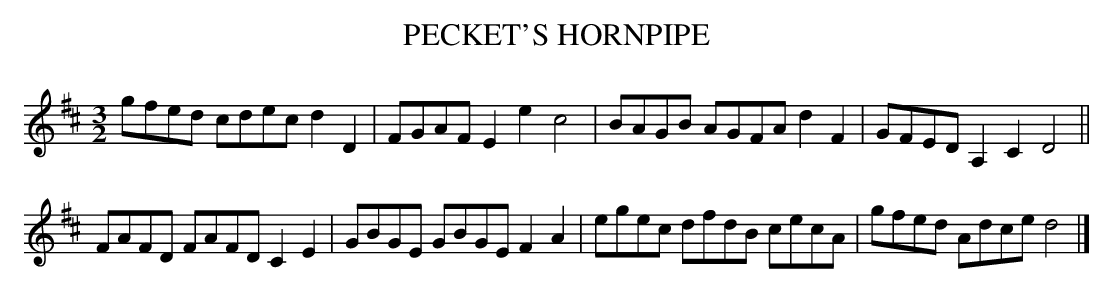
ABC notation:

X:1
T:PECKET'S HORNPIPE
M:3/2
L:1/8
K:D
gfed cdec d2 D2 | FGAF E2 e2 c4   | BAGB AGFA d2 F2| GFED A,2 C2 D4 ||
FAFD FAFD C2 E2 | GBGE GBGE  F2 A2| egec dfdB cecA | gfed Adce  d4 |]
